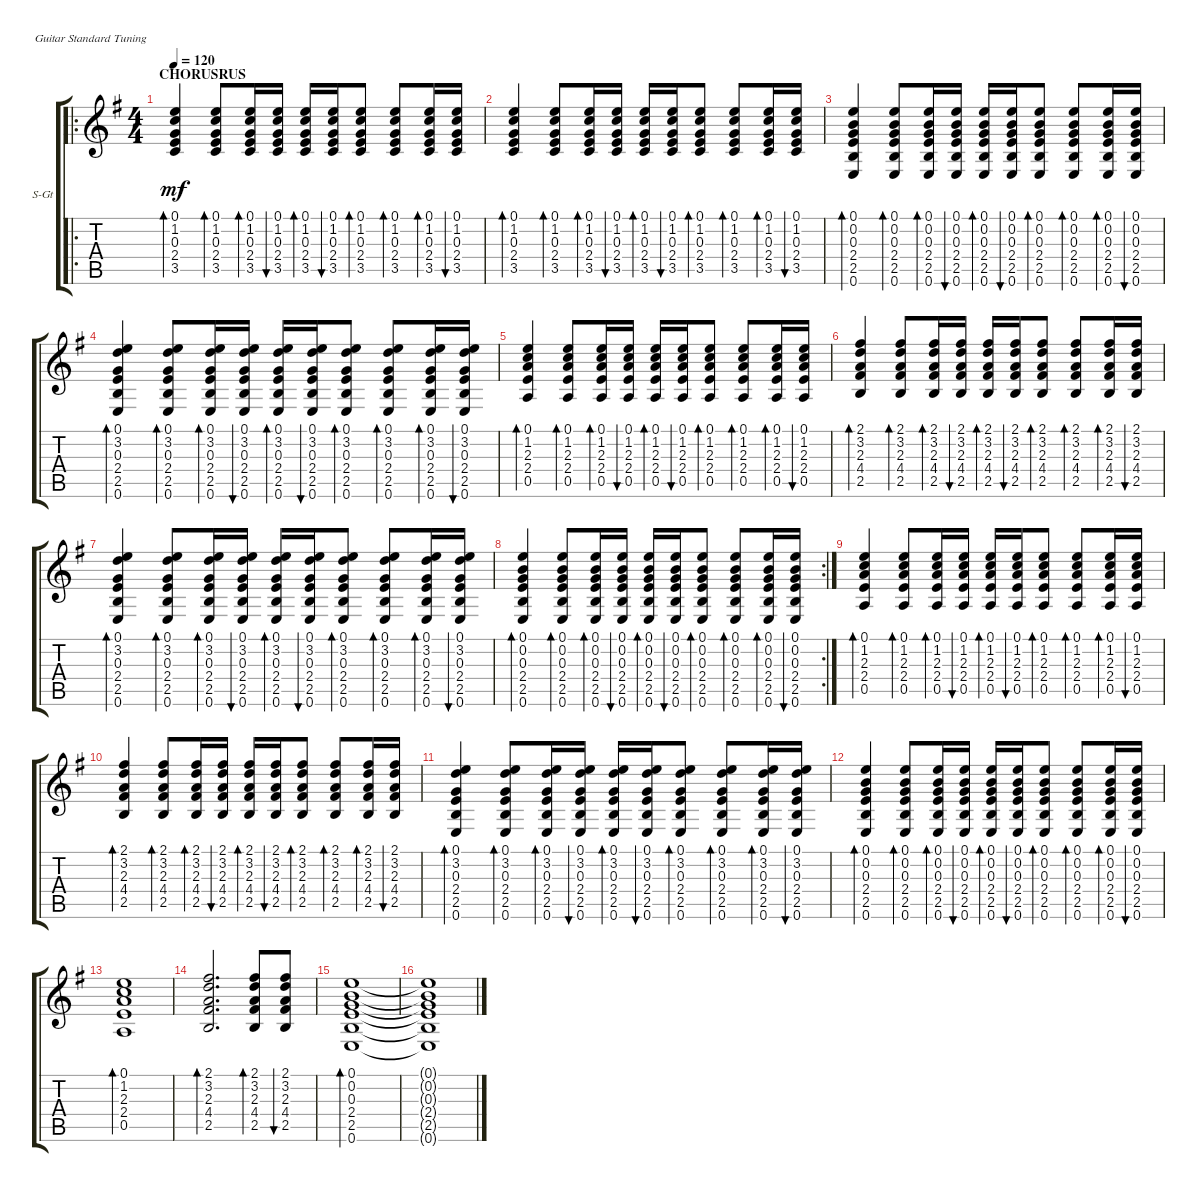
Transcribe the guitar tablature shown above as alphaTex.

\defaultSystemsLayout 4
\bracketExtendMode groupsimilarinstruments
\firstSystemTrackNameOrientation horizontal
\otherSystemsTrackNameOrientation horizontal
\track ("Steel Guitar" "S-Gt") {instrument acousticguitarsteel}
\staff {score tabs}
\tuning (E4 B3 G3 D3 A2 E2)
\ro
\ts (4 4)
\section ("" "CHORUSRUS")
\tempo 120
\clef g2
\ks eminor
(3.5 2.4 0.3 1.2 0.1).4{bd 30 dy mf} (3.5 2.4 0.3 1.2 0.1).8{bd 30} (3.5 2.4 0.3 1.2 0.1).16{bd 30} (3.5 2.4 0.3 1.2 0.1).16{bu 30} (3.5 2.4 0.3 1.2 0.1).16{bd 30} (3.5 2.4 0.3 1.2 0.1).16{bu 30} (3.5 2.4 0.3 1.2 0.1).8{bd 30} (3.5 2.4 0.3 1.2 0.1).8{bd 30} (3.5 2.4 0.3 1.2 0.1).16{bd 30} (3.5 2.4 0.3 1.2 0.1).16{bu 30} |
(3.5 2.4 0.3 1.2 0.1).4{bd 30} (3.5 2.4 0.3 1.2 0.1).8{bd 30} (3.5 2.4 0.3 1.2 0.1).16{bd 30} (3.5 2.4 0.3 1.2 0.1).16{bu 30} (3.5 2.4 0.3 1.2 0.1).16{bd 30} (3.5 2.4 0.3 1.2 0.1).16{bu 30} (3.5 2.4 0.3 1.2 0.1).8{bd 30} (3.5 2.4 0.3 1.2 0.1).8{bd 30} (3.5 2.4 0.3 1.2 0.1).16{bd 30} (3.5 2.4 0.3 1.2 0.1).16{bu 30} |
(2.5 2.4 0.3 0.2 0.1 0.6).4{bd 30} (2.5 2.4 0.3 0.2 0.1 0.6).8{bd 30} (2.5 2.4 0.3 0.2 0.1 0.6).16{bd 30} (2.5 2.4 0.3 0.2 0.1 0.6).16{bu 30} (2.5 2.4 0.3 0.2 0.1 0.6).16{bd 30} (2.5 2.4 0.3 0.2 0.1 0.6).16{bu 30} (2.5 2.4 0.3 0.2 0.1 0.6).8{bd 30} (2.5 2.4 0.3 0.2 0.1 0.6).8{bd 30} (2.5 2.4 0.3 0.2 0.1 0.6).16{bd 30} (2.5 2.4 0.3 0.2 0.1 0.6).16{bu 30} |
(2.5 2.4 0.3 3.2 0.1 0.6).4{bd 30} (2.5 2.4 0.3 3.2 0.1 0.6).8{bd 30} (2.5 2.4 0.3 3.2 0.1 0.6).16{bd 30} (2.5 2.4 0.3 3.2 0.1 0.6).16{bu 30} (2.5 2.4 0.3 3.2 0.1 0.6).16{bd 30} (2.5 2.4 0.3 3.2 0.1 0.6).16{bu 30} (2.5 2.4 0.3 3.2 0.1 0.6).8{bd 30} (2.5 2.4 0.3 3.2 0.1 0.6).8{bd 30} (2.5 2.4 0.3 3.2 0.1 0.6).16{bd 30} (2.5 2.4 0.3 3.2 0.1 0.6).16{bu 30} |
(0.5 2.4 2.3 1.2 0.1).4{bd 30} (0.5 2.4 2.3 1.2 0.1).8{bd 30} (0.5 2.4 2.3 1.2 0.1).16{bd 30} (0.5 2.4 2.3 1.2 0.1).16{bu 30} (0.5 2.4 2.3 1.2 0.1).16{bd 30} (0.5 2.4 2.3 1.2 0.1).16{bu 30} (0.5 2.4 2.3 1.2 0.1).8{bd 30} (0.5 2.4 2.3 1.2 0.1).8{bd 30} (0.5 2.4 2.3 1.2 0.1).16{bd 30} (0.5 2.4 2.3 1.2 0.1).16{bu 30} |
(2.5 4.4 2.3 3.2 2.1).4{bd 30} (2.5 4.4 2.3 3.2 2.1).8{bd 30} (2.5 4.4 2.3 3.2 2.1).16{bd 30} (2.5 4.4 2.3 3.2 2.1).16{bu 30} (2.5 4.4 2.3 3.2 2.1).16{bd 30} (2.5 4.4 2.3 3.2 2.1).16{bu 30} (2.5 4.4 2.3 3.2 2.1).8{bd 30} (2.5 4.4 2.3 3.2 2.1).8{bd 30} (2.5 4.4 2.3 3.2 2.1).16{bd 30} (2.5 4.4 2.3 3.2 2.1).16{bu 30} |
(2.5 2.4 0.3 3.2 0.1 0.6).4{bd 30} (2.5 2.4 0.3 3.2 0.1 0.6).8{bd 30} (2.5 2.4 0.3 3.2 0.1 0.6).16{bd 30} (2.5 2.4 0.3 3.2 0.1 0.6).16{bu 30} (2.5 2.4 0.3 3.2 0.1 0.6).16{bd 30} (2.5 2.4 0.3 3.2 0.1 0.6).16{bu 30} (2.5 2.4 0.3 3.2 0.1 0.6).8{bd 30} (2.5 2.4 0.3 3.2 0.1 0.6).8{bd 30} (2.5 2.4 0.3 3.2 0.1 0.6).16{bd 30} (2.5 2.4 0.3 3.2 0.1 0.6).16{bu 30} |
\rc 2
(2.5 2.4 0.3 0.2 0.1 0.6).4{bd 30} (2.5 2.4 0.3 0.2 0.1 0.6).8{bd 30} (2.5 2.4 0.3 0.2 0.1 0.6).16{bd 30} (2.5 2.4 0.3 0.2 0.1 0.6).16{bu 30} (2.5 2.4 0.3 0.2 0.1 0.6).16{bd 30} (2.5 2.4 0.3 0.2 0.1 0.6).16{bu 30} (2.5 2.4 0.3 0.2 0.1 0.6).8{bd 30} (2.5 2.4 0.3 0.2 0.1 0.6).8{bd 30} (2.5 2.4 0.3 0.2 0.1 0.6).16{bd 30} (2.5 2.4 0.3 0.2 0.1 0.6).16{bu 30} |
(0.5 2.4 2.3 1.2 0.1).4{bd 30} (0.5 2.4 2.3 1.2 0.1).8{bd 30} (0.5 2.4 2.3 1.2 0.1).16{bd 30} (0.5 2.4 2.3 1.2 0.1).16{bu 30} (0.5 2.4 2.3 1.2 0.1).16{bd 30} (0.5 2.4 2.3 1.2 0.1).16{bu 30} (0.5 2.4 2.3 1.2 0.1).8{bd 30} (0.5 2.4 2.3 1.2 0.1).8{bd 30} (0.5 2.4 2.3 1.2 0.1).16{bd 30} (0.5 2.4 2.3 1.2 0.1).16{bu 30} |
(2.5 4.4 2.3 3.2 2.1).4{bd 30} (2.5 4.4 2.3 3.2 2.1).8{bd 30} (2.5 4.4 2.3 3.2 2.1).16{bd 30} (2.5 4.4 2.3 3.2 2.1).16{bu 30} (2.5 4.4 2.3 3.2 2.1).16{bd 30} (2.5 4.4 2.3 3.2 2.1).16{bu 30} (2.5 4.4 2.3 3.2 2.1).8{bd 30} (2.5 4.4 2.3 3.2 2.1).8{bd 30} (2.5 4.4 2.3 3.2 2.1).16{bd 30} (2.5 4.4 2.3 3.2 2.1).16{bu 30} |
(2.5 2.4 0.3 3.2 0.1 0.6).4{bd 30} (2.5 2.4 0.3 3.2 0.1 0.6).8{bd 30} (2.5 2.4 0.3 3.2 0.1 0.6).16{bd 30} (2.5 2.4 0.3 3.2 0.1 0.6).16{bu 30} (2.5 2.4 0.3 3.2 0.1 0.6).16{bd 30} (2.5 2.4 0.3 3.2 0.1 0.6).16{bu 30} (2.5 2.4 0.3 3.2 0.1 0.6).8{bd 30} (2.5 2.4 0.3 3.2 0.1 0.6).8{bd 30} (2.5 2.4 0.3 3.2 0.1 0.6).16{bd 30} (2.5 2.4 0.3 3.2 0.1 0.6).16{bu 30} |
(2.5 2.4 0.3 0.2 0.1 0.6).4{bd 30} (2.5 2.4 0.3 0.2 0.1 0.6).8{bd 30} (2.5 2.4 0.3 0.2 0.1 0.6).16{bd 30} (2.5 2.4 0.3 0.2 0.1 0.6).16{bu 30} (2.5 2.4 0.3 0.2 0.1 0.6).16{bd 30} (2.5 2.4 0.3 0.2 0.1 0.6).16{bu 30} (2.5 2.4 0.3 0.2 0.1 0.6).8{bd 30} (2.5 2.4 0.3 0.2 0.1 0.6).8{bd 30} (2.5 2.4 0.3 0.2 0.1 0.6).16{bd 30} (2.5 2.4 0.3 0.2 0.1 0.6).16{bu 30} |
(0.5 2.4 2.3 1.2 0.1).1{bd 30} |
(2.5 4.4 2.3 3.2 2.1).2{d bd 30} (2.5 4.4 2.3 3.2 2.1).8{bd 30} (2.5 4.4 2.3 3.2 2.1).8{bu 30} |
(2.5 2.4 0.3 0.2 0.1 0.6).1{bd 30} |
(2.5{t} 2.4{t} 0.3{t} 0.2{t} 0.1{t} 0.6{t}).1
